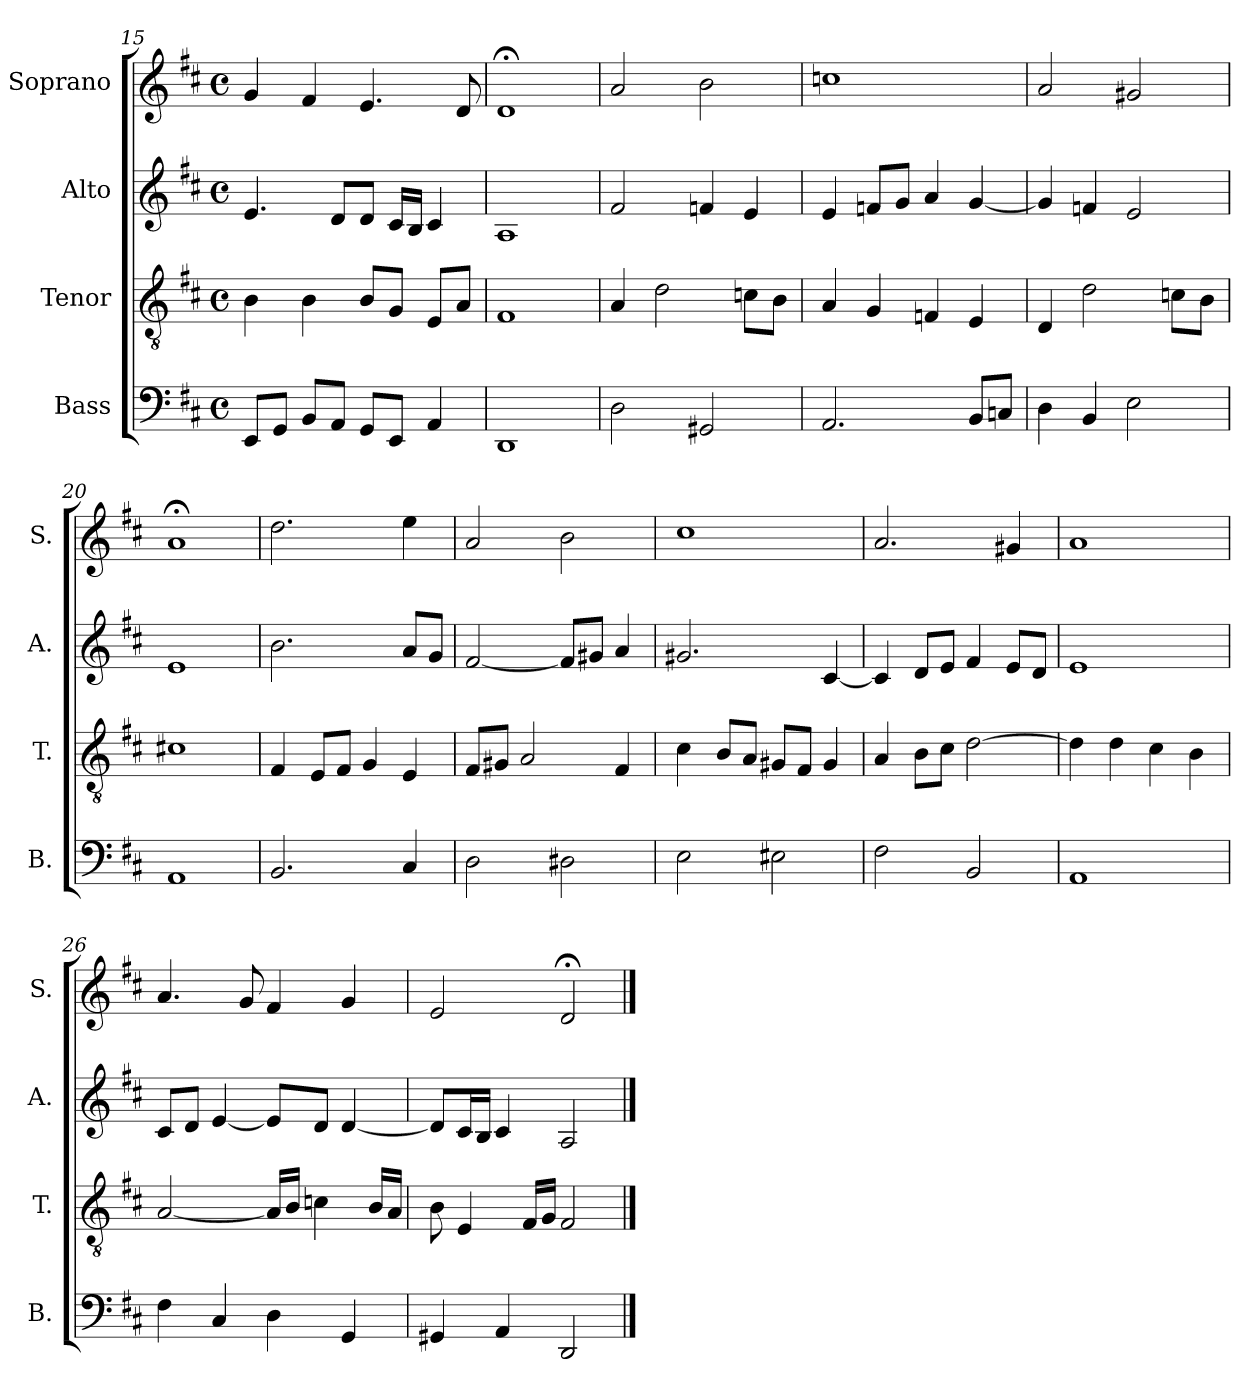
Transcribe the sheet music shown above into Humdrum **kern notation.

**kern	**kern	**kern	**kern
*part4	*part3	*part2	*part1
*staff4	*staff3	*staff2	*staff1
*I"Bass	*I"Tenor	*I"Alto	*I"Soprano
*I'B.	*I'T.	*I'A.	*I'S.
*clefF4	*clefGv2	*clefG2	*clefG2
*k[f#c#]	*k[f#c#]	*k[f#c#]	*k[f#c#]
*D:	*D:	*D:	*D:
*M4/4	*M4/4	*M4/4	*M4/4
*met(c)	*met(c)	*met(c)	*met(c)
=15	=15	=15	=15
8EE/L	4B\	4.e/	4g/
8GG/J	.	.	.
8BB/L	4B\	.	4f#/
8AA/J	.	8d/L	.
8GG/L	8B/L	8d/J	4.e/
8EE/J	8G/J	16c#/LL	.
.	.	16B/JJ	.
4AA/	8E/L	4c#/	.
.	8A/J	.	8d/
=16	=16	=16	=16
1DD	1F#	1A	1d;<
!!LO:LB:g=z
=17	=17	=17	=17
2D\	4A/	2f#/	2a/
.	2d\	.	.
2GG#X/	.	4fn/	2b\
.	8cn\L	4e/	.
.	8B\J	.	.
=18	=18	=18	=18
2.AA/	4A/	4e/	1ccn
.	4G/	8fn/L	.
.	.	8g/J	.
.	4Fn/	4a/	.
8BB/L	4E/	[4g/	.
8Cn/J	.	.	.
=19	=19	=19	=19
4D\	4D/	4g/]	2a/
4BB/	2d\	4fn/	.
2E\	.	2e/	2g#X/
.	8cn\L	.	.
.	8B\J	.	.
=20	=20	=20	=20
1AA	1c#X	1e	1a;<
=21	=21	=21	=21
2.BB/	4F#/	2.b\	2.dd\
.	8E/L	.	.
.	8F#/J	.	.
.	4G/	.	.
4C#/	4E/	8a/L	4ee\
.	.	8g/J	.
=22	=22	=22	=22
2D\	8F#/L	[2f#/	2a/
.	8G#X/J	.	.
.	2A/	.	.
2D#X\	.	8f#/L]	2b\
.	.	8g#X/J	.
.	4F#/	4a/	.
!!LO:LB:g=z
=23	=23	=23	=23
2E\	4c#\	2.g#X/	1cc#
.	8B/L	.	.
.	8A/J	.	.
2E#X\	8G#X/L	.	.
.	8F#/J	.	.
.	4G#/	[4c#/	.
=24	=24	=24	=24
2F#\	4A/	4c#/]	2.a/
.	8B\L	8d/L	.
.	8c#\J	8e/J	.
2BB/	[2d\	4f#/	.
.	.	8e/L	4g#X/
.	.	8d/J	.
=25	=25	=25	=25
1AA	4d\]	1e	1a
.	4d\	.	.
.	4c#\	.	.
.	4B\	.	.
=26	=26	=26	=26
4F#\	[2A/	8c#/L	4.a/
.	.	8d/J	.
4C#/	.	[4e/	.
.	.	.	8g/
4D\	16A/LL]	8e/L]	4f#/
.	16B/JJ	.	.
.	4cn\	8d/J	.
4GG/	.	[4d/	4g/
.	16B/LL	.	.
.	16A/JJ	.	.
=27	=27	=27	=27
4GG#X/	8B\	8d/L]	2e/
.	4E/	16c#/L	.
.	.	16B/JJ	.
4AA/	.	4c#/	.
.	16F#/LL	.	.
.	16G/JJ	.	.
2DD/	2F#/	2A/	2d;</
==	==	==	==
*-	*-	*-	*-
